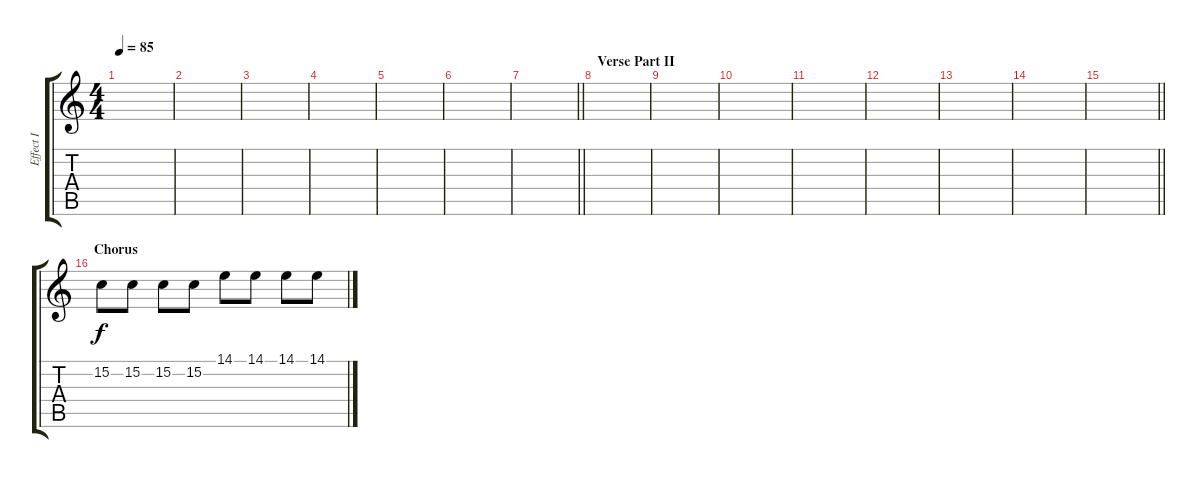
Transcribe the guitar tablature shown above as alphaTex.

\track ("Effect I" "Effect I") {instrument orchestralharp}
\staff {score tabs}
\tuning (D4 A3 F3 C3 G2 C2) {hide}
\ts (4 4)
\tempo 85
\clef g2
\ks c
|
|
|
|
|
|
\barLineRight lightlight
|
\section ("" "Verse Part II")
|
|
|
|
|
|
|
\barLineRight lightlight
|
\section ("" "Chorus")
15.2.8 15.2.8 15.2.8 15.2.8 14.1.8 14.1.8 14.1.8 14.1.8
